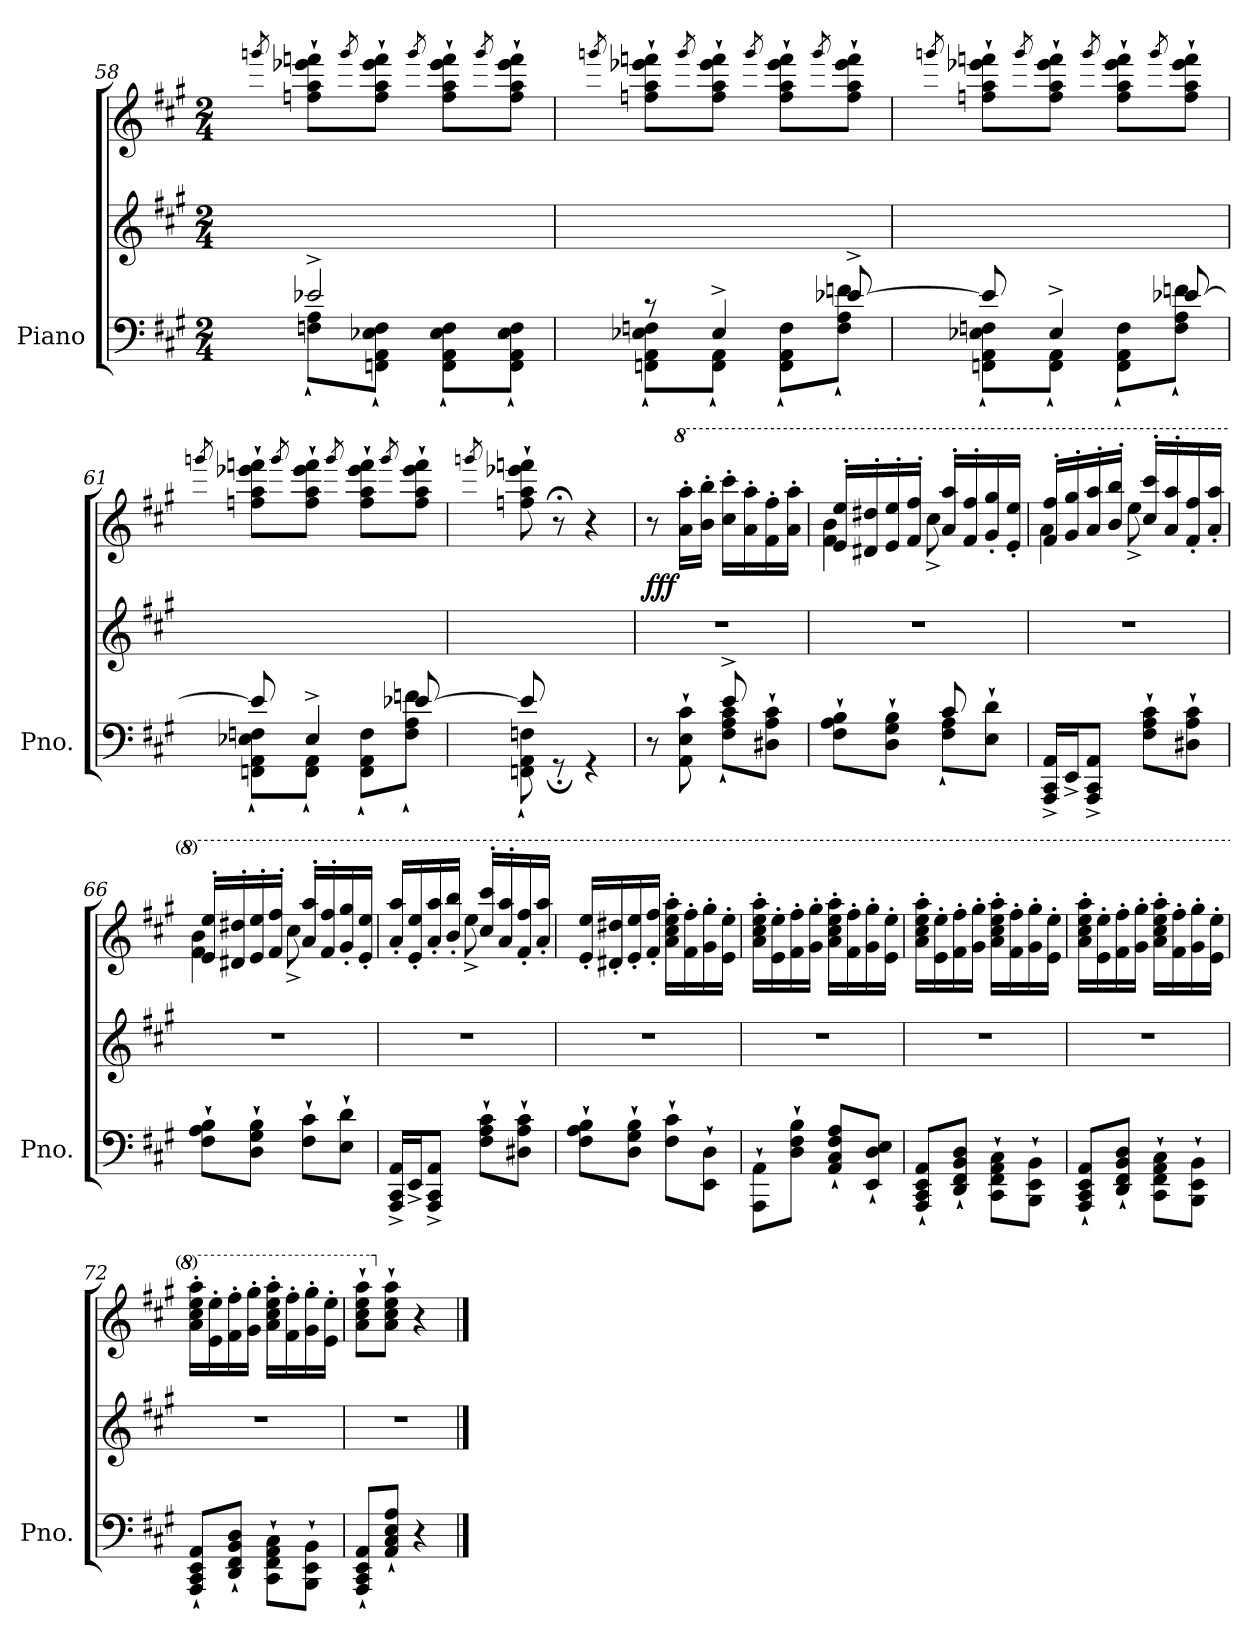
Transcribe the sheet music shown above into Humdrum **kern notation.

**kern	**kern	**kern	**dynam
*part1	*part1	*part1	*part1
*staff3	*staff2	*staff1	*staff1/2/3
*I"Piano	*	*	*
*I'Pno.	*	*	*
*clefF4	*clefG2	*clefG2	*
*k[f#c#g#]	*k[f#c#g#]	*k[f#c#g#]	*
*M2/4	*M2/4	*M2/4	*
=58	=58	=58	=58
.	.	8qgggn/	.
*^	*	*	*
2e-X^/	8Fn\` 8A\`L	2ryy	8ffn\` 8aa\` 8eee-X\` 8fffn\`L	.
.	.	.	8qggg/	.
.	8FFn\` 8AA\` 8E-X\` 8F\`J	.	8ff\` 8aa\` 8eee-\` 8fff\`J	.
.	.	.	8qggg/	.
.	8FF\` 8AA\` 8E-\` 8F\`L	.	8ff\` 8aa\` 8eee-\` 8fff\`L	.
.	.	.	8qggg/	.
.	8FF\` 8AA\` 8E-\` 8F\`J	.	8ff\` 8aa\` 8eee-\` 8fff\`J	.
=59	=59	=59	=59	=59
.	.	.	8qgggn/	.
8r	8FFn\` 8AA\` 8E-X\` 8Fn\`L	2ryy	8ffn\` 8aa\` 8eee-X\` 8fffn\`L	.
.	.	.	8qggg/	.
4E-^/	8FF\` 8AA\`J	.	8ff\` 8aa\` 8eee-\` 8fff\`J	.
.	.	.	8qggg/	.
.	8FF\` 8AA\` 8F\`L	.	8ff\` 8aa\` 8eee-\` 8fff\`L	.
.	.	.	8qggg/	.
[8e-X^/	8F\` 8A\` 8fn\`J	.	8ff\` 8aa\` 8eee-\` 8fff\`J	.
=60	=60	=60	=60	=60
.	.	.	8qgggn/	.
8e-/]	8FFn\` 8AA\` 8E-X\` 8Fn\`L	2ryy	8ffn\` 8aa\` 8eee-X\` 8fffn\`L	.
.	.	.	8qggg/	.
4E-^/	8FF\` 8AA\`J	.	8ff\` 8aa\` 8eee-\` 8fff\`J	.
.	.	.	8qggg/	.
.	8FF\` 8AA\` 8F\`L	.	8ff\` 8aa\` 8eee-\` 8fff\`L	.
.	.	.	8qggg/	.
[8e-X/	8F\` 8A\` 8fn\`J	.	8ff\` 8aa\` 8eee-\` 8fff\`J	.
!!LO:LB:g=z
=61	=61	=61	=61	=61
.	.	.	8qgggn/	.
8e-/]	8FFn\` 8AA\` 8E-X\` 8Fn\`L	2ryy	8ffn\` 8aa\` 8eee-X\` 8fffn\`L	.
.	.	.	8qggg/	.
4E-^/	8FF\` 8AA\`J	.	8ff\` 8aa\` 8eee-\` 8fff\`J	.
.	.	.	8qggg/	.
.	8FF\` 8AA\` 8F\`L	.	8ff\` 8aa\` 8eee-\` 8fff\`L	.
.	.	.	8qggg/	.
[8e-X/	8F\` 8A\` 8fn\`J	.	8ff\` 8aa\` 8eee-\` 8fff\`J	.
=62	=62	=62	=62	=62
.	.	.	8qgggn/	.
8e-/]	8FFn\` 8AA\` 8Fn\`	2ryy	8ffn\` 8aa\` 8eee-X\` 8fffn\`	.
4.ryy	8r;<GG	.	8r;<	.
.	4rGG	.	4r	.
!!LO:LB:g=z
=63	=63	=63	=63	=63
!	!	!	!	!LO:DY:b
4ryy	8r	2r	8r	fff
*	*	*	*8va	*
.	8AA\` 8E\` 8c#\`	.	16aa\' 16aaa\'LL	.
.	.	.	16bb\' 16bbb\'JJ	.
8e^/	8F#\` 8A\` 8c#\`L	.	16ccc#\' 16cccc#\'LL	.
.	.	.	16aa\' 16aaa\'	.
8ryy	8D#X\` 8A\` 8c#\`J	.	16ff#\' 16fff#\'	.
.	.	.	16aa\' 16aaa\'JJ	.
=64	=64	=64	=64	=64
*	*	*	*^	*
4ryy	8F#\` 8A\` 8B\`L	2r	16ee/' 16eee/'LL	4ff#\ 4bb\	.
.	.	.	16dd#X/' 16ddd#X/'	.	.
.	8D\` 8G#\` 8B\`J	.	16ee/' 16eee/'	.	.
.	.	.	16ff#/' 16fff#/'JJ	.	.
8c#/	8F#\` 8A\`L	.	16aa/' 16aaa/'LL	8ccc#^\	.
.	.	.	16ff#/' 16fff#/'	.	.
8ryy	8E\` 8d\`J	.	16gg#/' 16ggg#/'	8ryy	.
.	.	.	16ee/' 16eee/'JJ	.	.
*v	*v	*	*	*	*
=65	=65	=65	=65	=65
16AAA/^ 16CC#/^ 16AA/^LL	2r	16ff#/' 16fff#/'LL	4aa\	.
16EE^/J	.	16gg#/' 16ggg#/'	.	.
8AAA/^ 8CC#/^ 8AA/^J	.	16aa/' 16aaa/'	.	.
.	.	16bb/' 16bbb/'JJ	.	.
8F#\` 8A\` 8c#\`L	.	16ccc#/' 16cccc#/'LL	8eee^\	.
.	.	16aa/' 16aaa/'	.	.
8D#X\` 8A\` 8c#\`J	.	16ff#/' 16fff#/'	8ryy	.
.	.	16aa/' 16aaa/'JJ	.	.
=66	=66	=66	=66	=66
8F#\` 8A\` 8B\`L	2r	16ee/' 16eee/'LL	4ff#\ 4bb\	.
.	.	16dd#X/' 16ddd#X/'	.	.
8D\` 8G#\` 8B\`J	.	16ee/' 16eee/'	.	.
.	.	16ff#/' 16fff#/'JJ	.	.
8F#\` 8c#\`L	.	16aa/' 16aaa/'LL	8ccc#^\	.
.	.	16ff#/' 16fff#/'	.	.
8E\` 8d\`J	.	16gg#/' 16ggg#/'	8ryy	.
.	.	16ee/' 16eee/'JJ	.	.
=67	=67	=67	=67	=67
16AAA/^ 16CC#/^ 16AA/^LL	2r	16aa/' 16aaa/'LL	4ryy	.
16EE^/J	.	16ee/' 16eee/'	.	.
8AAA/^ 8CC#/^ 8AA/^J	.	16aa/' 16aaa/'	.	.
.	.	16bb/' 16bbb/'JJ	.	.
8F#\` 8A\` 8c#\`L	.	16ccc#/' 16cccc#/'LL	8eee^\	.
.	.	16aa/' 16aaa/'	.	.
8D#X\` 8A\` 8c#\`J	.	16ff#/' 16fff#/'	8ryy	.
.	.	16aa/' 16aaa/'JJ	.	.
*	*	*v	*v	*
!!LO:LB:g=z
=68	=68	=68	=68
8F#\` 8A\` 8B\`L	2r	16ee/' 16eee/'LL	.
.	.	16dd#X/' 16ddd#X/'	.
8D\` 8G#\` 8B\`J	.	16ee/' 16eee/'	.
.	.	16ff#/' 16fff#/'JJ	.
8F#\` 8c#\`L	.	16aa\' 16ccc#\' 16eee\' 16aaa\'LL	.
.	.	16ff#\' 16fff#\'	.
8EE\` 8D\`J	.	16gg#\' 16ggg#\'	.
.	.	16ee\' 16eee\'JJ	.
=69	=69	=69	=69
8AAA\` 8AA\`L	2r	16aa\' 16ccc#\' 16eee\' 16aaa\'LL	.
.	.	16ee\' 16eee\'	.
8D\` 8F#\` 8B\`J	.	16ff#\' 16fff#\'	.
.	.	16gg#\' 16ggg#\'JJ	.
8AA/` 8C#/` 8F#/` 8A/`L	.	16aa\' 16ccc#\' 16eee\' 16aaa\'LL	.
.	.	16ff#\' 16fff#\'	.
8EE/` 8D/` 8E/`J	.	16gg#\' 16ggg#\'	.
.	.	16ee\' 16eee\'JJ	.
=70	=70	=70	=70
8AAA/` 8CC#/` 8EE/` 8AA/`L	2r	16aa\' 16ccc#\' 16eee\' 16aaa\'LL	.
.	.	16ee\' 16eee\'	.
8DD/` 8FF#/` 8BB/` 8D/`J	.	16ff#\' 16fff#\'	.
.	.	16gg#\' 16ggg#\'JJ	.
8CC#\` 8FF#\` 8AA\` 8C#\`L	.	16aa\' 16ccc#\' 16eee\' 16aaa\'LL	.
.	.	16ff#\' 16fff#\'	.
8BBB\` 8EE\` 8BB\`J	.	16gg#\' 16ggg#\'	.
.	.	16ee\' 16eee\'JJ	.
=71	=71	=71	=71
8AAA/` 8CC#/` 8EE/` 8AA/`L	2r	16aa\' 16ccc#\' 16eee\' 16aaa\'LL	.
.	.	16ee\' 16eee\'	.
8DD/` 8FF#/` 8BB/` 8D/`J	.	16ff#\' 16fff#\'	.
.	.	16gg#\' 16ggg#\'JJ	.
8CC#\` 8FF#\` 8AA\` 8C#\`L	.	16aa\' 16ccc#\' 16eee\' 16aaa\'LL	.
.	.	16ff#\' 16fff#\'	.
8BBB\` 8EE\` 8BB\`J	.	16gg#\' 16ggg#\'	.
.	.	16ee\' 16eee\'JJ	.
=72	=72	=72	=72
8AAA/` 8CC#/` 8EE/` 8AA/`L	2r	16aa\' 16ccc#\' 16eee\' 16aaa\'LL	.
.	.	16ee\' 16eee\'	.
8DD/` 8FF#/` 8BB/` 8D/`J	.	16ff#\' 16fff#\'	.
.	.	16gg#\' 16ggg#\'JJ	.
8CC#\` 8FF#\` 8AA\` 8C#\`L	.	16aa\' 16ccc#\' 16eee\' 16aaa\'LL	.
.	.	16ff#\' 16fff#\'	.
8BBB\` 8EE\` 8BB\`J	.	16gg#\' 16ggg#\'	.
.	.	16ee\' 16eee\'JJ	.
=73	=73	=73	=73
8AAA/` 8CC#/` 8EE/` 8AA/`L	2r	8aa\` 8ccc#\` 8eee\` 8aaa\`L	.
*	*	*X8va	*
8AA/` 8C#/` 8E/` 8A/`J	.	8a\` 8cc#\` 8ee\` 8aa\`J	.
4r	.	4r	.
==	==	==	==
*-	*-	*-	*-
